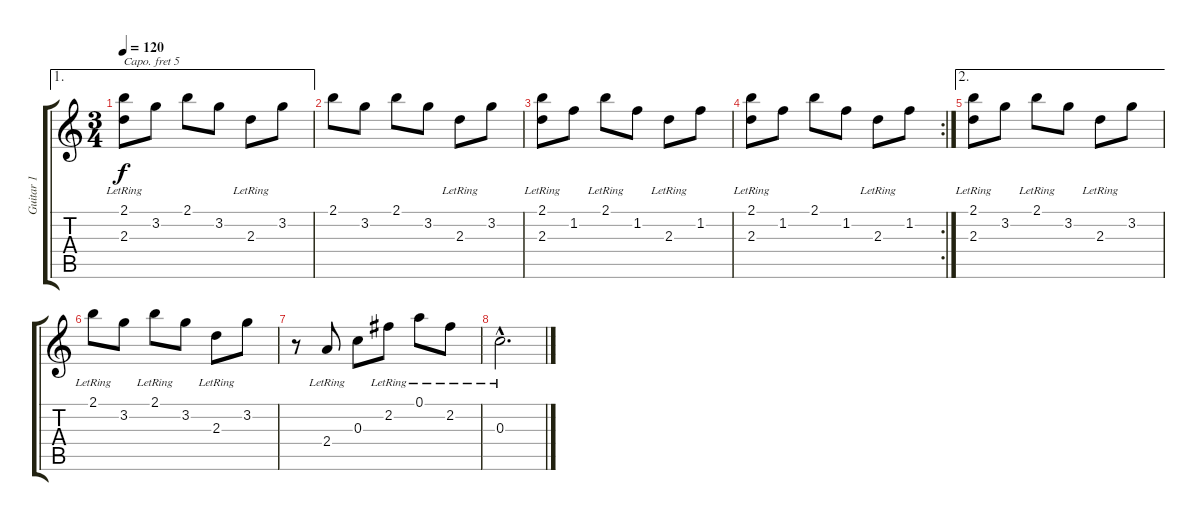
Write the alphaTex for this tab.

\track ("Guitar 1" "Guitar 1") {instrument acousticguitarnylon}
\staff {score tabs}
\capo 5
\tuning (E4 B3 G3 D3 A2 E2) {hide}
\ae 1
\ts (3 4)
\tempo 120
\clef g2
\ks c
(2.1 2.3{lr}).8{dy f} 3.2.8 2.1.8 3.2.8 2.3{lr}.8 3.2.8 |
2.1.8 3.2.8 2.1.8 3.2.8 2.3{lr}.8 3.2.8 |
(2.1{lr} 2.3{lr}).8 1.2.8 2.1{lr}.8 1.2.8 2.3{lr}.8 1.2.8 |
\rc 2
(2.1{lr} 2.3{lr}).8 1.2.8 2.1.8 1.2.8 2.3{lr}.8 1.2.8 |
\ae 2
(2.1{lr} 2.3{lr}).8 3.2.8 2.1{lr}.8 3.2.8 2.3{lr}.8 3.2.8 |
2.1{lr}.8 3.2.8 2.1{lr}.8 3.2.8 2.3{lr}.8 3.2.8 |
r.8 2.4{lr}.8 0.3.8 2.2{lr}.8 0.1{lr}.8 2.2{lr}.8 |
0.3{hac lr}.2{d}
